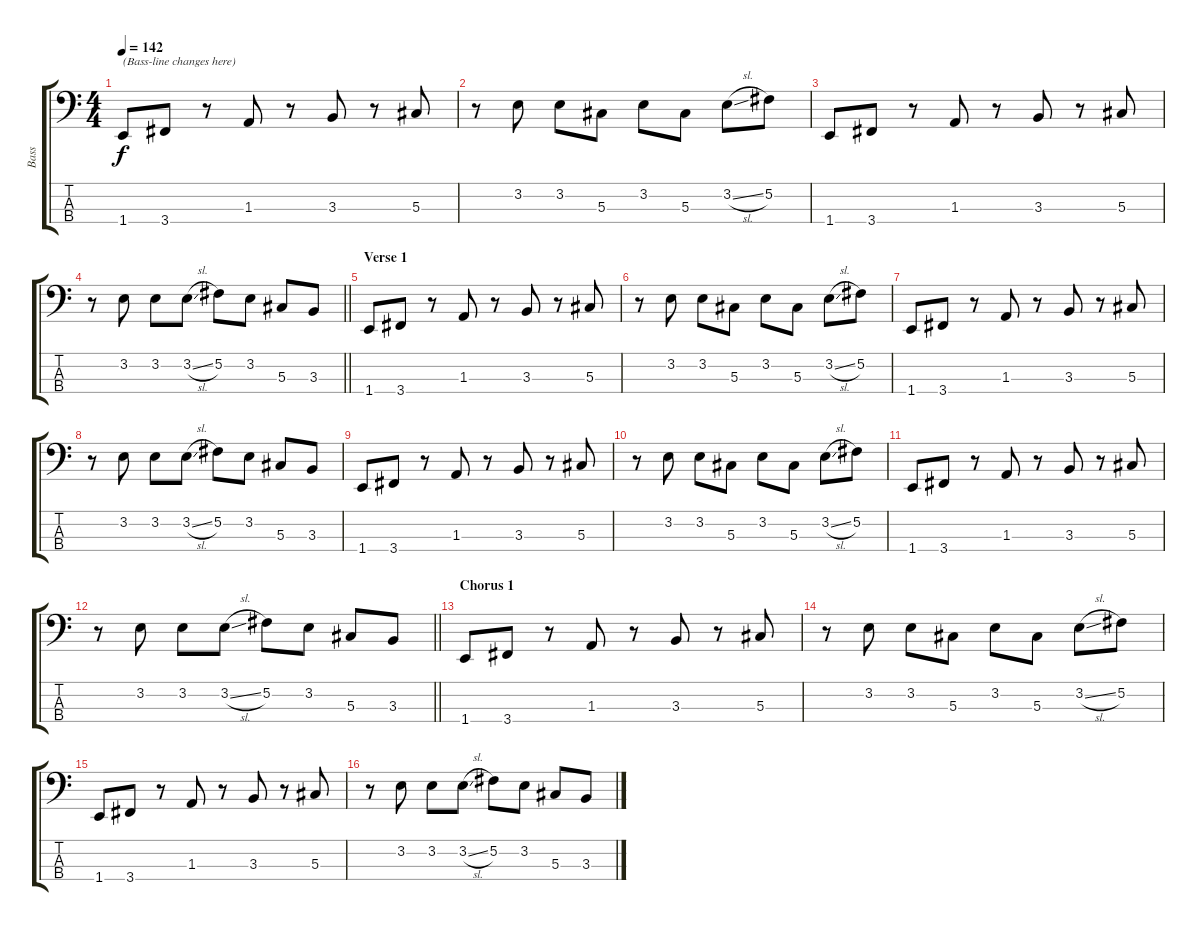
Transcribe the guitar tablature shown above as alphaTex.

\track ("Bass" "Bass") {instrument electricbassfinger}
\staff {score tabs}
\tuning (Gb2 Db2 Ab1 Eb1) {hide}
\ts (4 4)
\tempo 142
\clef f4
\ks c
1.4.8{txt "(Bass-line changes here)" dy f} 3.4.8 r.8 1.3.8 r.8 3.3.8 r.8 5.3.8 |
r.8 3.2.8 3.2.8 5.3.8 3.2.8 5.3.8 3.2{sl}.8 5.2.8 |
1.4.8 3.4.8 r.8 1.3.8 r.8 3.3.8 r.8 5.3.8 |
\barLineRight lightlight
r.8 3.2.8 3.2.8 3.2{sl}.8 5.2.8 3.2.8 5.3.8 3.3.8 |
\section ("" "Verse 1")
1.4.8 3.4.8 r.8 1.3.8 r.8 3.3.8 r.8 5.3.8 |
r.8 3.2.8 3.2.8 5.3.8 3.2.8 5.3.8 3.2{sl}.8 5.2.8 |
1.4.8 3.4.8 r.8 1.3.8 r.8 3.3.8 r.8 5.3.8 |
r.8 3.2.8 3.2.8 3.2{sl}.8 5.2.8 3.2.8 5.3.8 3.3.8 |
1.4.8 3.4.8 r.8 1.3.8 r.8 3.3.8 r.8 5.3.8 |
r.8 3.2.8 3.2.8 5.3.8 3.2.8 5.3.8 3.2{sl}.8 5.2.8 |
1.4.8 3.4.8 r.8 1.3.8 r.8 3.3.8 r.8 5.3.8 |
\barLineRight lightlight
r.8 3.2.8 3.2.8 3.2{sl}.8 5.2.8 3.2.8 5.3.8 3.3.8 |
\section ("" "Chorus 1")
1.4.8 3.4.8 r.8 1.3.8 r.8 3.3.8 r.8 5.3.8 |
r.8 3.2.8 3.2.8 5.3.8 3.2.8 5.3.8 3.2{sl}.8 5.2.8 |
1.4.8 3.4.8 r.8 1.3.8 r.8 3.3.8 r.8 5.3.8 |
r.8 3.2.8 3.2.8 3.2{sl}.8 5.2.8 3.2.8 5.3.8 3.3.8
